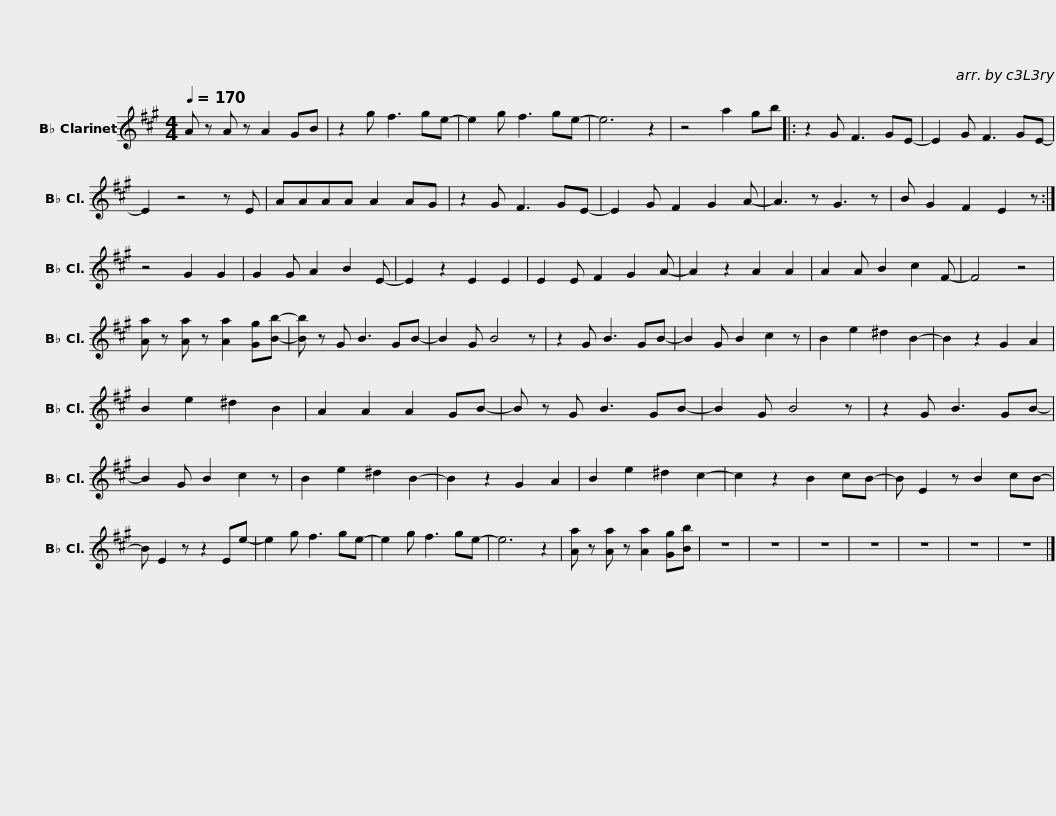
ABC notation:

X:1
L:1/8
Q:1/4=170
M:4/4
I:linebreak $
K:none
V:1 treble transpose=-2
V:1
[K:A] A z A z A2 GB | z2 g f3 ge- | e2 g f3 ge- | e6 z2 | z4 a2 gb |: %5
 z2 G F3 GE- | E2 G F3 GE- | E2 z4 z E |$ AAAA A2 AG | z2 G F3 GE- | %10
 E2 G F2 G2 A- | A3 z G3 z | B G2 F2 E2 z :| z4 G2 G2 | G2 G A2 B2 E- | %15
 E2 z2 E2 E2 |$ E2 E F2 G2 A- | A2 z2 A2 A2 | A2 A B2 c2 F- | F4 z4 | %20
 [Aa] z [Aa] z [Aa]2 [Gg][Bb]- | [Bb] z G B3 GB- | B2 G B4 z | z2 G B3 GB- |$ B2 G B2 c2 z | %25
 B2 e2 ^d2 B2- | B2 z2 G2 A2 | B2 e2 ^d2 B2 | A2 A2 A2 GB- | B z G B3 GB- | %30
 B2 G B4 z | z2 G B3 GB- |$ B2 G B2 c2 z | B2 e2 ^d2 B2- | B2 z2 G2 A2 | %35
 B2 e2 ^d2 c2- | c2 z2 B2 cB- | B E2 z B2 cB- | B E2 z z2 Ee- | e2 g f3 ge- |$ %40
 e2 g f3 ge- | e6 z2 | [Aa] z [Aa] z [Aa]2 [Gg][Bb] | z8 | z8 | %45
 z8 | z8 | z8 | z8 | z8 |] %50
